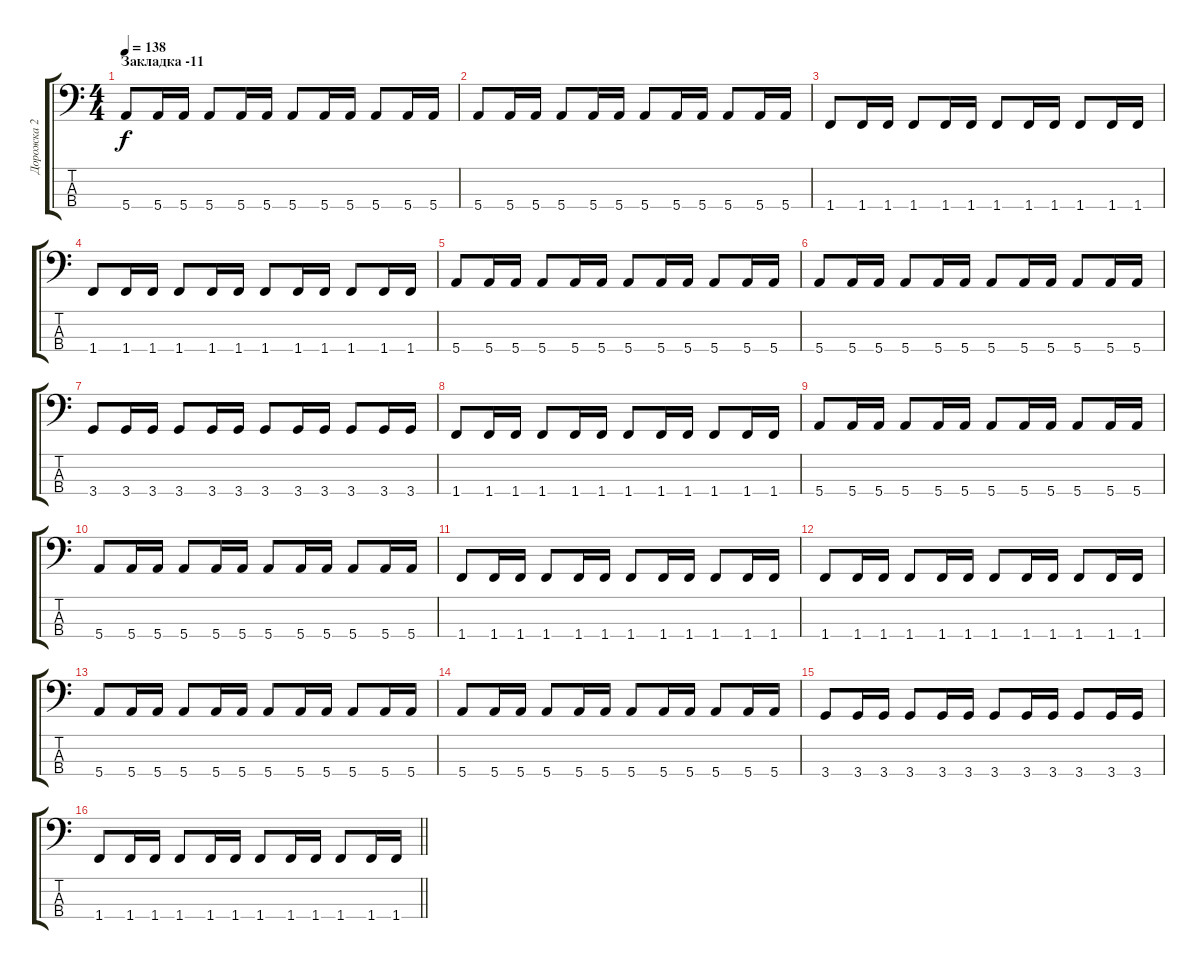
\track ("Дорожка 2" "Дорожка 2") {instrument electricbassfinger}
\staff {score tabs}
\tuning (G2 D2 A1 E1) {hide}
\ts (4 4)
\section ("" "Закладка -11")
\tempo 138
\clef f4
\ks c
5.4.8{dy f} 5.4.16 5.4.16 5.4.8 5.4.16 5.4.16 5.4.8 5.4.16 5.4.16 5.4.8 5.4.16 5.4.16 |
5.4.8 5.4.16 5.4.16 5.4.8 5.4.16 5.4.16 5.4.8 5.4.16 5.4.16 5.4.8 5.4.16 5.4.16 |
1.4.8 1.4.16 1.4.16 1.4.8 1.4.16 1.4.16 1.4.8 1.4.16 1.4.16 1.4.8 1.4.16 1.4.16 |
1.4.8 1.4.16 1.4.16 1.4.8 1.4.16 1.4.16 1.4.8 1.4.16 1.4.16 1.4.8 1.4.16 1.4.16 |
5.4.8 5.4.16 5.4.16 5.4.8 5.4.16 5.4.16 5.4.8 5.4.16 5.4.16 5.4.8 5.4.16 5.4.16 |
5.4.8 5.4.16 5.4.16 5.4.8 5.4.16 5.4.16 5.4.8 5.4.16 5.4.16 5.4.8 5.4.16 5.4.16 |
3.4.8 3.4.16 3.4.16 3.4.8 3.4.16 3.4.16 3.4.8 3.4.16 3.4.16 3.4.8 3.4.16 3.4.16 |
1.4.8 1.4.16 1.4.16 1.4.8 1.4.16 1.4.16 1.4.8 1.4.16 1.4.16 1.4.8 1.4.16 1.4.16 |
5.4.8 5.4.16 5.4.16 5.4.8 5.4.16 5.4.16 5.4.8 5.4.16 5.4.16 5.4.8 5.4.16 5.4.16 |
5.4.8 5.4.16 5.4.16 5.4.8 5.4.16 5.4.16 5.4.8 5.4.16 5.4.16 5.4.8 5.4.16 5.4.16 |
1.4.8 1.4.16 1.4.16 1.4.8 1.4.16 1.4.16 1.4.8 1.4.16 1.4.16 1.4.8 1.4.16 1.4.16 |
1.4.8 1.4.16 1.4.16 1.4.8 1.4.16 1.4.16 1.4.8 1.4.16 1.4.16 1.4.8 1.4.16 1.4.16 |
5.4.8 5.4.16 5.4.16 5.4.8 5.4.16 5.4.16 5.4.8 5.4.16 5.4.16 5.4.8 5.4.16 5.4.16 |
5.4.8 5.4.16 5.4.16 5.4.8 5.4.16 5.4.16 5.4.8 5.4.16 5.4.16 5.4.8 5.4.16 5.4.16 |
3.4.8 3.4.16 3.4.16 3.4.8 3.4.16 3.4.16 3.4.8 3.4.16 3.4.16 3.4.8 3.4.16 3.4.16 |
\barLineRight lightlight
1.4.8 1.4.16 1.4.16 1.4.8 1.4.16 1.4.16 1.4.8 1.4.16 1.4.16 1.4.8 1.4.16 1.4.16
